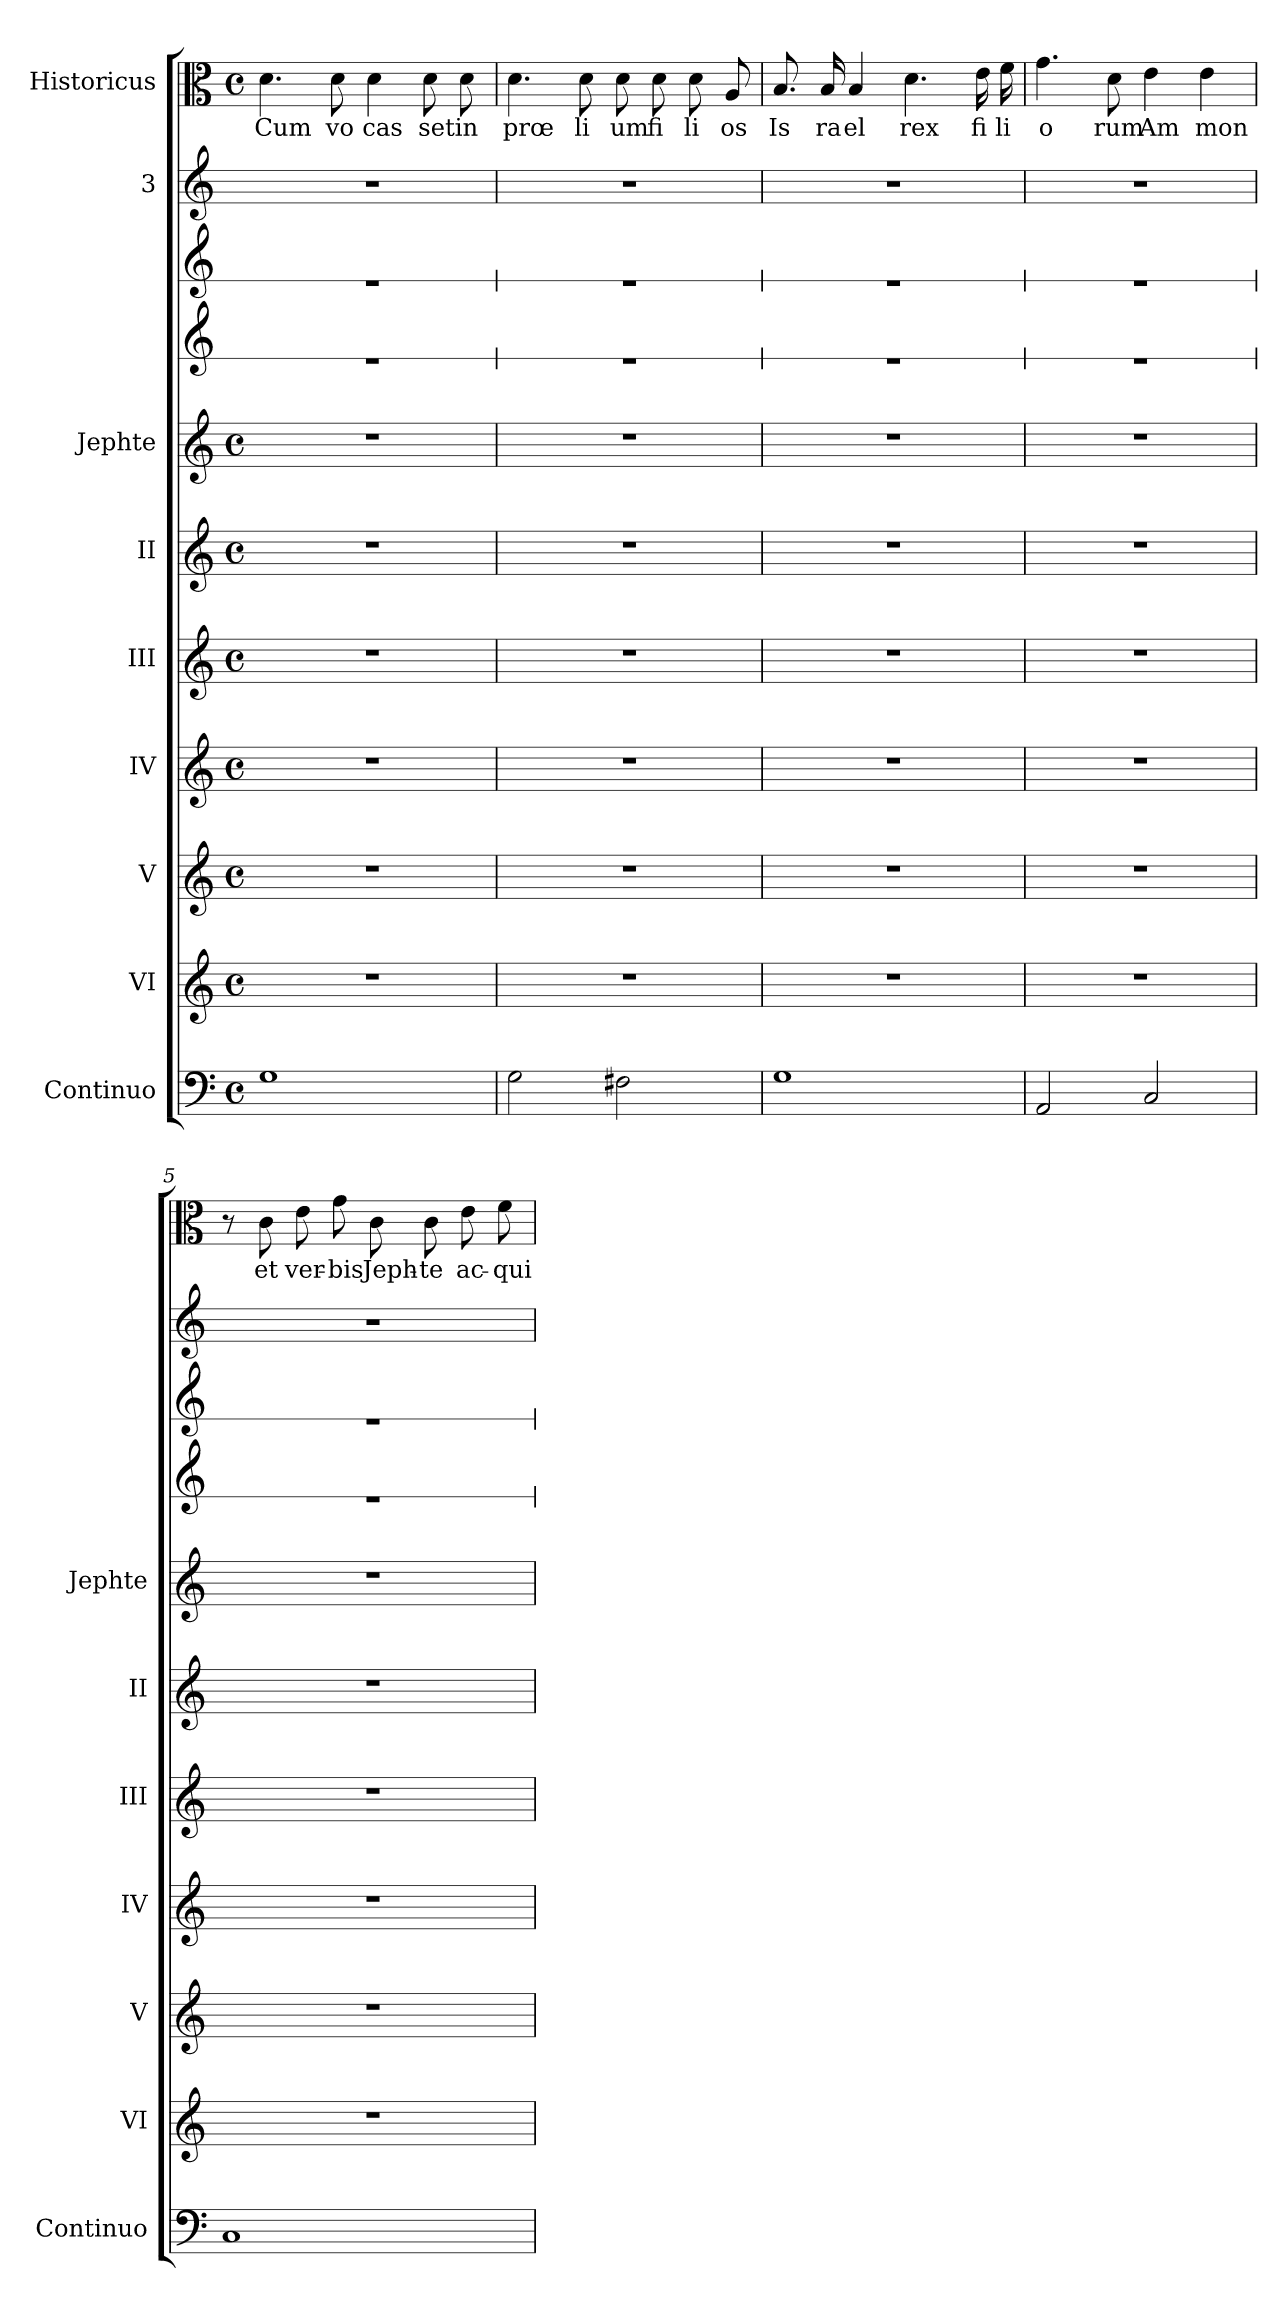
**kern	**kern	**kern	**kern	**kern	**kern	**kern	**kern	**kern	**kern	**kern	**text
*part11	*part10	*part9	*part8	*part7	*part6	*part5	*part4	*part3	*part2	*part1	*part1
*staff11	*staff10	*staff9	*staff8	*staff7	*staff6	*staff5	*staff4	*staff3	*staff2	*staff1	*staff1
*I"Continuo	*I"VI	*I"V	*I"IV	*I"III	*I"II	*I"Jephte	*	*	*I"3	*I"Historicus	*
*I'Continuo	*I'VI	*I'V	*I'IV	*I'III	*I'II	*I'Jephte	*	*	*	*	*
*	*	*	*	*	*	*	*stria1	*stria1	*stria4	*	*
*clefF4	*clefG2	*clefG2	*clefG2	*clefG2	*clefG2	*clefG2	*clefG2	*clefG2	*clefG2	*clefC3	*
*k[]	*k[]	*k[]	*k[]	*k[]	*k[]	*k[]	*k[]	*k[]	*k[]	*k[]	*
*C:	*C:	*C:	*C:	*C:	*C:	*C:	*C:	*C:	*C:	*C:	*
*M4/4	*M4/4	*M4/4	*M4/4	*M4/4	*M4/4	*M4/4	*	*	*	*M4/4	*
*met(c)	*met(c)	*met(c)	*met(c)	*met(c)	*met(c)	*met(c)	*	*	*	*met(c)	*
=1	=1	=1	=1	=1	=1	=1	=1	=1	=1	=1	=1
!	!	!	!	!	!	!	!	!	!	!	!LO:LY:b
1G	1r	1r	1r	1r	1r	1r	1r	1r	1r	4.d\	Cum
!	!	!	!	!	!	!	!	!	!	!	!LO:LY:b
.	.	.	.	.	.	.	.	.	.	8d\	vo
!	!	!	!	!	!	!	!	!	!	!	!LO:LY:b
.	.	.	.	.	.	.	.	.	.	4d\	cas
!	!	!	!	!	!	!	!	!	!	!	!LO:LY:b
.	.	.	.	.	.	.	.	.	.	8d\	set
!	!	!	!	!	!	!	!	!	!	!	!LO:LY:b
.	.	.	.	.	.	.	.	.	.	8d\	in
=2	=2	=2	=2	=2	=2	=2	=2	=2	=2	=2	=2
!	!	!	!	!	!	!	!	!	!	!	!LO:LY:b
2G\	1r	1r	1r	1r	1r	1r	1r	1r	1r	4.d\	prœ
!	!	!	!	!	!	!	!	!	!	!	!LO:LY:b
.	.	.	.	.	.	.	.	.	.	8d\	li
!	!	!	!	!	!	!	!	!	!	!	!LO:LY:b
2F#X\	.	.	.	.	.	.	.	.	.	8d\	um
!	!	!	!	!	!	!	!	!	!	!	!LO:LY:b
.	.	.	.	.	.	.	.	.	.	8d\	fi
!	!	!	!	!	!	!	!	!	!	!	!LO:LY:b
.	.	.	.	.	.	.	.	.	.	8d\	li
!	!	!	!	!	!	!	!	!	!	!	!LO:LY:b
.	.	.	.	.	.	.	.	.	.	8A/	os
=3	=3	=3	=3	=3	=3	=3	=3	=3	=3	=3	=3
!	!	!	!	!	!	!	!	!	!	!	!LO:LY:b
1G	1r	1r	1r	1r	1r	1r	1r	1r	1r	8.B/	Is
!	!	!	!	!	!	!	!	!	!	!	!LO:LY:b
.	.	.	.	.	.	.	.	.	.	16B/	ra
!	!	!	!	!	!	!	!	!	!	!	!LO:LY:b
.	.	.	.	.	.	.	.	.	.	4B/	el
!	!	!	!	!	!	!	!	!	!	!	!LO:LY:b
.	.	.	.	.	.	.	.	.	.	4.d\	rex
!	!	!	!	!	!	!	!	!	!	!	!LO:LY:b
.	.	.	.	.	.	.	.	.	.	16e\	fi
!	!	!	!	!	!	!	!	!	!	!	!LO:LY:b
.	.	.	.	.	.	.	.	.	.	16f\	li
=4	=4	=4	=4	=4	=4	=4	=4	=4	=4	=4	=4
!	!	!	!	!	!	!	!	!	!	!	!LO:LY:b
2AA/	1r	1r	1r	1r	1r	1r	1r	1r	1r	4.g\	o
!	!	!	!	!	!	!	!	!	!	!	!LO:LY:b
.	.	.	.	.	.	.	.	.	.	8d\	rum
!	!	!	!	!	!	!	!	!	!	!	!LO:LY:b
2C/	.	.	.	.	.	.	.	.	.	4e\	Am
!	!	!	!	!	!	!	!	!	!	!	!LO:LY:b
.	.	.	.	.	.	.	.	.	.	4e\	mon
!!LO:LB:g=z
=5	=5	=5	=5	=5	=5	=5	=5	=5	=5	=5	=5
1C	1r	1r	1r	1r	1r	1r	1r	1r	1r	8r	.
!	!	!	!	!	!	!	!	!	!	!	!LO:LY:b
.	.	.	.	.	.	.	.	.	.	8c\	et
!	!	!	!	!	!	!	!	!	!	!	!LO:LY:b
.	.	.	.	.	.	.	.	.	.	8e\	ver-
!	!	!	!	!	!	!	!	!	!	!	!LO:LY:b
.	.	.	.	.	.	.	.	.	.	8g\	-bis
!	!	!	!	!	!	!	!	!	!	!	!LO:LY:b
.	.	.	.	.	.	.	.	.	.	8c\	Jeph-
!	!	!	!	!	!	!	!	!	!	!	!LO:LY:b
.	.	.	.	.	.	.	.	.	.	8c\	-te
!	!	!	!	!	!	!	!	!	!	!	!LO:LY:b
.	.	.	.	.	.	.	.	.	.	8e\	ac-
!	!	!	!	!	!	!	!	!	!	!	!LO:LY:b
.	.	.	.	.	.	.	.	.	.	8f\	-qui-
=	=	=	=	=	=	=	=	=	=	=	=
*-	*-	*-	*-	*-	*-	*-	*-	*-	*-	*-	*-
